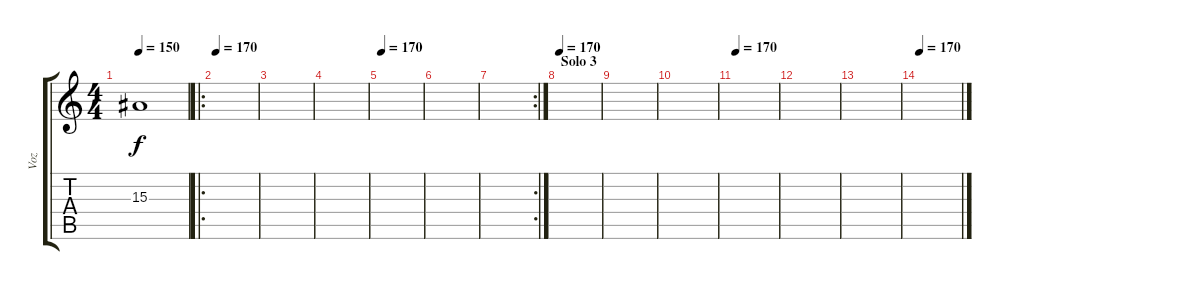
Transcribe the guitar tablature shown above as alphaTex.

\track ("Voz" "Voz") {instrument lead8bassandlead}
\staff {score tabs}
\tuning (E4 B3 G3 D3 A2 E2) {hide}
\ts (4 4)
\tempo 150
\clef g2
\ks c
15.3{t}.1{dy f} |
\ro
\tempo 170
|
|
|
\tempo 170
|
|
\rc 2
|
\section ("" "Solo 3")
\tempo 170
|
|
|
\tempo 170
|
|
|
\tempo 170
